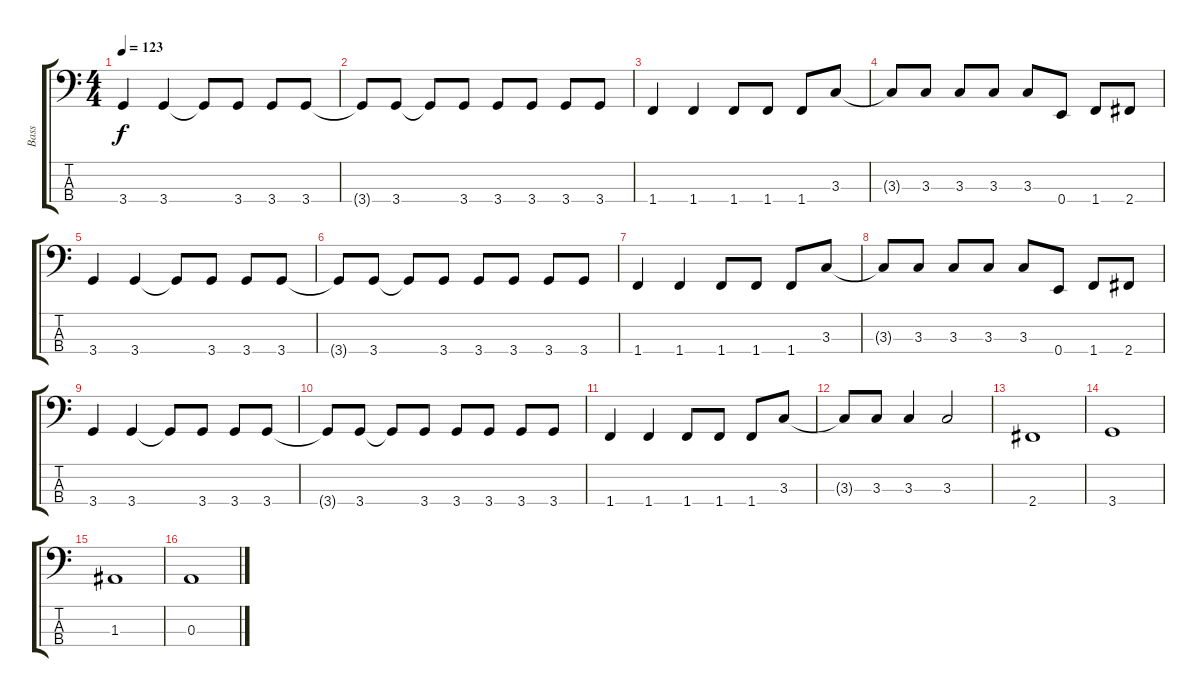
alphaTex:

\track ("Bass" "Bass") {instrument electricbasspick}
\staff {score tabs}
\tuning (G2 D2 A1 E1) {hide}
\ts (4 4)
\tempo 123
\clef f4
\ks c
3.4.4{dy f} 3.4.4 3.4{t}.8 3.4.8 3.4.8 3.4.8 |
3.4{t}.8 3.4.8 3.4{t}.8 3.4.8 3.4.8 3.4.8 3.4.8 3.4.8 |
1.4.4 1.4.4 1.4.8 1.4.8 1.4.8 3.3.8 |
3.3{t}.8 3.3.8 3.3.8 3.3.8 3.3.8 0.4.8 1.4.8 2.4.8 |
3.4.4 3.4.4 3.4{t}.8 3.4.8 3.4.8 3.4.8 |
3.4{t}.8 3.4.8 3.4{t}.8 3.4.8 3.4.8 3.4.8 3.4.8 3.4.8 |
1.4.4 1.4.4 1.4.8 1.4.8 1.4.8 3.3.8 |
3.3{t}.8 3.3.8 3.3.8 3.3.8 3.3.8 0.4.8 1.4.8 2.4.8 |
3.4.4 3.4.4 3.4{t}.8 3.4.8 3.4.8 3.4.8 |
3.4{t}.8 3.4.8 3.4{t}.8 3.4.8 3.4.8 3.4.8 3.4.8 3.4.8 |
1.4.4 1.4.4 1.4.8 1.4.8 1.4.8 3.3.8 |
3.3{t}.8 3.3.8 3.3.4 3.3.2 |
2.4.1 |
3.4.1 |
1.3.1 |
0.3.1
